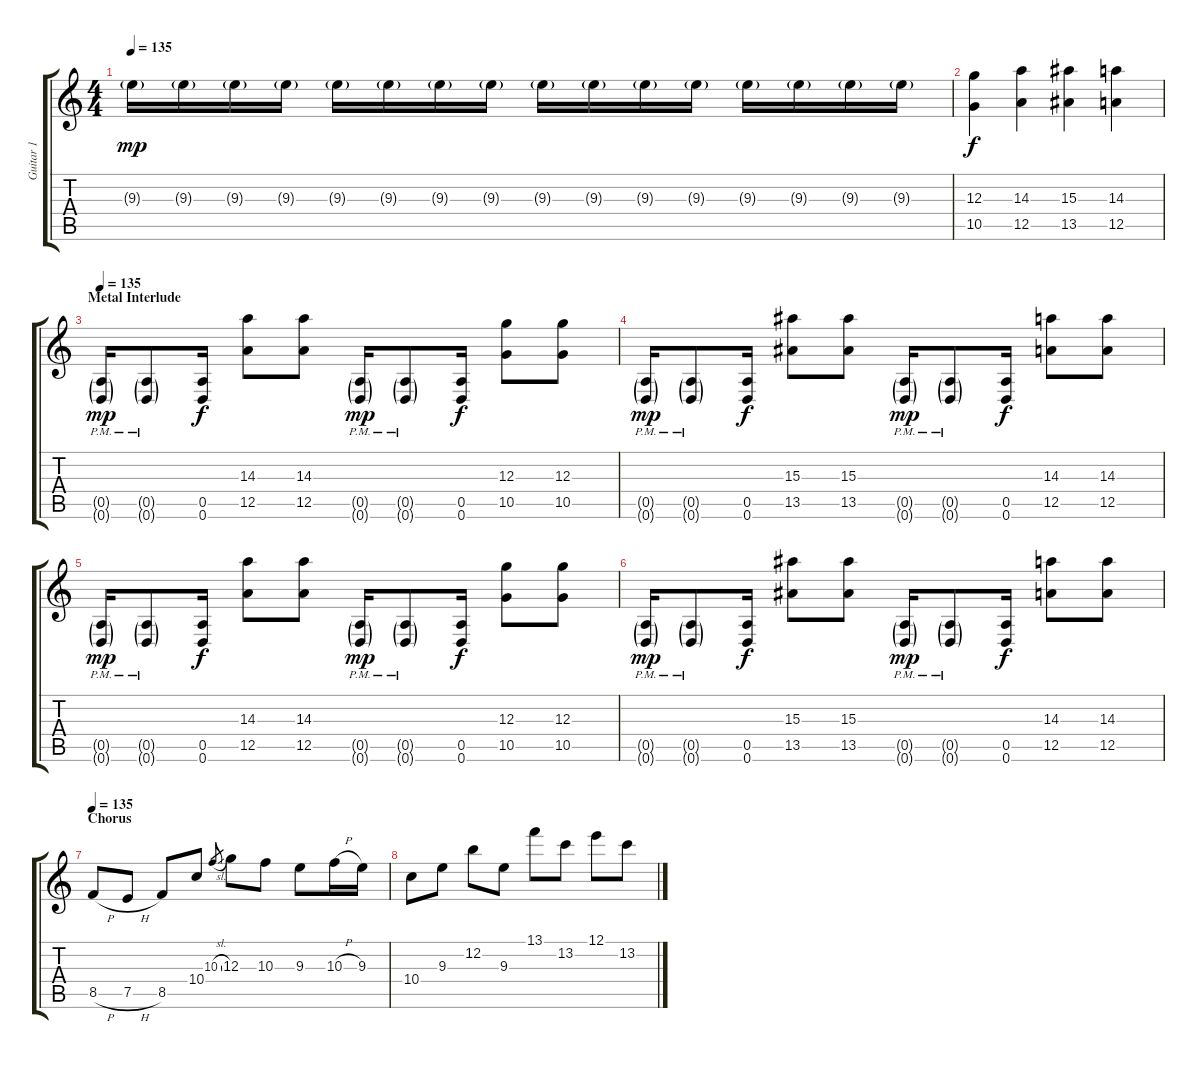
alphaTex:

\track ("Guitar 1" "Guitar 1") {instrument distortionguitar}
\staff {score tabs}
\tuning (E4 B3 G3 D3 A2 D2) {hide}
\ts (4 4)
\tempo 135
\clef g2
\ks c
9.3{g}.16{dy mp} 9.3{g}.16 9.3{g}.16 9.3{g}.16 9.3{g}.16 9.3{g}.16 9.3{g}.16 9.3{g}.16 9.3{g}.16 9.3{g}.16 9.3{g}.16 9.3{g}.16 9.3{g}.16 9.3{g}.16 9.3{g}.16 9.3{g}.16 |
(12.3 10.5).4{dy f} (14.3 12.5).4 (15.3 13.5).4 (14.3 12.5).4 |
\section ("" "Metal Interlude")
\tempo 135
(0.5{g pm} 0.6{g pm}).16{dy mp} (0.5{g pm} 0.6{g pm}).8 (0.5 0.6).16{dy f} (14.3 12.5).8 (14.3 12.5).8 (0.5{g pm} 0.6{g pm}).16{dy mp} (0.5{g pm} 0.6{g pm}).8 (0.5 0.6).16{dy f} (12.3 10.5).8 (12.3 10.5).8 |
(0.5{g pm} 0.6{g pm}).16{dy mp} (0.5{g pm} 0.6{g pm}).8 (0.5 0.6).16{dy f} (15.3 13.5).8 (15.3 13.5).8 (0.5{g pm} 0.6{g pm}).16{dy mp} (0.5{g pm} 0.6{g pm}).8 (0.5 0.6).16{dy f} (14.3 12.5).8 (14.3 12.5).8 |
(0.5{g pm} 0.6{g pm}).16{dy mp} (0.5{g pm} 0.6{g pm}).8 (0.5 0.6).16{dy f} (14.3 12.5).8 (14.3 12.5).8 (0.5{g pm} 0.6{g pm}).16{dy mp} (0.5{g pm} 0.6{g pm}).8 (0.5 0.6).16{dy f} (12.3 10.5).8 (12.3 10.5).8 |
(0.5{g pm} 0.6{g pm}).16{dy mp} (0.5{g pm} 0.6{g pm}).8 (0.5 0.6).16{dy f} (15.3 13.5).8 (15.3 13.5).8 (0.5{g pm} 0.6{g pm}).16{dy mp} (0.5{g pm} 0.6{g pm}).8 (0.5 0.6).16{dy f} (14.3 12.5).8 (14.3 12.5).8 |
\section ("" "Chorus")
\tempo 135
8.5{h}.8 7.5{h}.8 8.5.8 10.4.8 10.3{sl}.8{gr} 12.3.8 10.3.8 9.3.8 10.3{h}.16 9.3.16 |
10.4.8 9.3.8 12.2.8 9.3.8 13.1.8 13.2.8 12.1.8 13.2.8
